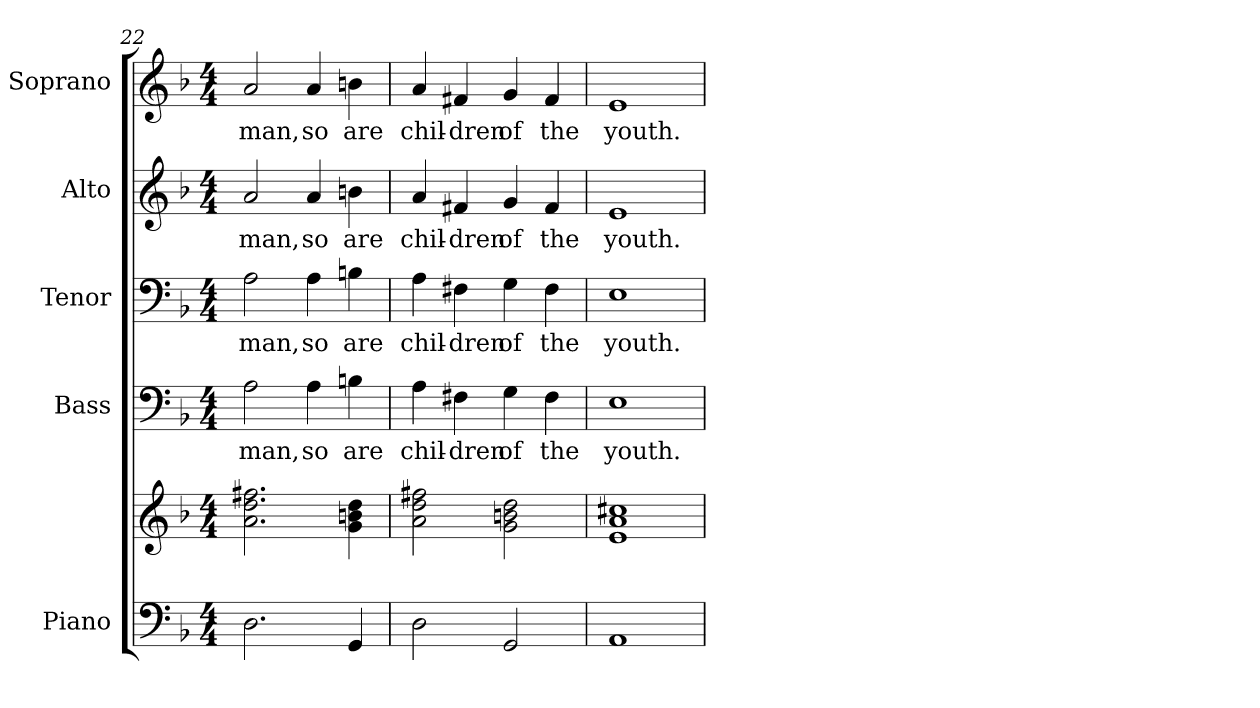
**kern	**kern	**kern	**text	**kern	**text	**kern	**text	**kern	**text
*part5	*part5	*part4	*part4	*part3	*part3	*part2	*part2	*part1	*part1
*staff6	*staff5	*staff4	*staff4	*staff3	*staff3	*staff2	*staff2	*staff1	*staff1
*I"Piano	*	*I"Bass	*	*I"Tenor	*	*I"Alto	*	*I"Soprano	*
*I'Pno.	*	*I'B.	*	*I'T.	*	*I'A.	*	*I'S.	*
*clefF4	*clefG2	*clefF4	*	*clefF4	*	*clefG2	*	*clefG2	*
*k[b-]	*k[b-]	*k[b-]	*	*k[b-]	*	*k[b-]	*	*k[b-]	*
*F:	*F:	*F:	*	*F:	*	*F:	*	*F:	*
*M4/4	*M4/4	*M4/4	*	*M4/4	*	*M4/4	*	*M4/4	*
=22	=22	=22	=22	=22	=22	=22	=22	=22	=22
!	!	!	!LO:LY:b:color=#000000	!	!	!	!	!	!
!	!	!	!	!	!LO:LY:b:color=#000000	!	!	!	!
!	!	!	!	!	!	!	!LO:LY:b:color=#000000	!	!
!	!	!	!	!	!	!	!	!	!LO:LY:b:color=#000000
2.Di\	2.ai\ 2.ddi 2.ff#Xi	2Ai\	man,	2Ai\	man,	2ai/	man,	2ai/	man,
!	!	!	!LO:LY:b:color=#000000	!	!	!	!	!	!
!	!	!	!	!	!LO:LY:b:color=#000000	!	!	!	!
!	!	!	!	!	!	!	!LO:LY:b:color=#000000	!	!
!	!	!	!	!	!	!	!	!	!LO:LY:b:color=#000000
.	.	4Ai\	so	4Ai\	so	4ai/	so	4ai/	so
!	!	!	!LO:LY:b:color=#000000	!	!	!	!	!	!
!	!	!	!	!	!LO:LY:b:color=#000000	!	!	!	!
!	!	!	!	!	!	!	!LO:LY:b:color=#000000	!	!
!	!	!	!	!	!	!	!	!	!LO:LY:b:color=#000000
4GGi/	4gi\ 4bni 4ddi	4Bni\	are	4Bni\	are	4bni\	are	4bni\	are
!!LO:PB:g=z
=23	=23	=23	=23	=23	=23	=23	=23	=23	=23
!	!	!	!LO:LY:b:color=#000000	!	!	!	!	!	!
!	!	!	!	!	!LO:LY:b:color=#000000	!	!	!	!
!	!	!	!	!	!	!	!LO:LY:b:color=#000000	!	!
!	!	!	!	!	!	!	!	!	!LO:LY:b:color=#000000
2Di\	2ai\ 2ddi 2ff#Xi	4Ai\	chil-	4Ai\	chil-	4ai/	chil-	4ai/	chil-
!	!	!	!LO:LY:b:color=#000000	!	!	!	!	!	!
!	!	!	!	!	!LO:LY:b:color=#000000	!	!	!	!
!	!	!	!	!	!	!	!LO:LY:b:color=#000000	!	!
!	!	!	!	!	!	!	!	!	!LO:LY:b:color=#000000
.	.	4F#Xi\	-dren	4F#Xi\	-dren	4f#Xi/	-dren	4f#Xi/	-dren
!	!	!	!LO:LY:b:color=#000000	!	!	!	!	!	!
!	!	!	!	!	!LO:LY:b:color=#000000	!	!	!	!
!	!	!	!	!	!	!	!LO:LY:b:color=#000000	!	!
!	!	!	!	!	!	!	!	!	!LO:LY:b:color=#000000
2GGi/	2gi\ 2bni 2ddi	4Gi\	of	4Gi\	of	4gi/	of	4gi/	of
!	!	!	!LO:LY:b:color=#000000	!	!	!	!	!	!
!	!	!	!	!	!LO:LY:b:color=#000000	!	!	!	!
!	!	!	!	!	!	!	!LO:LY:b:color=#000000	!	!
!	!	!	!	!	!	!	!	!	!LO:LY:b:color=#000000
.	.	4F#i\	the	4F#i\	the	4f#i/	the	4f#i/	the
=24	=24	=24	=24	=24	=24	=24	=24	=24	=24
!	!	!	!LO:LY:b:color=#000000	!	!	!	!	!	!
!	!	!	!	!	!LO:LY:b:color=#000000	!	!	!	!
!	!	!	!	!	!	!	!LO:LY:b:color=#000000	!	!
!	!	!	!	!	!	!	!	!	!LO:LY:b:color=#000000
1AAi	1ei 1ai 1cc#Xi	1Ei	youth.	1Ei	youth.	1ei	youth.	1ei	youth.
=	=	=	=	=	=	=	=	=	=
*-	*-	*-	*-	*-	*-	*-	*-	*-	*-
